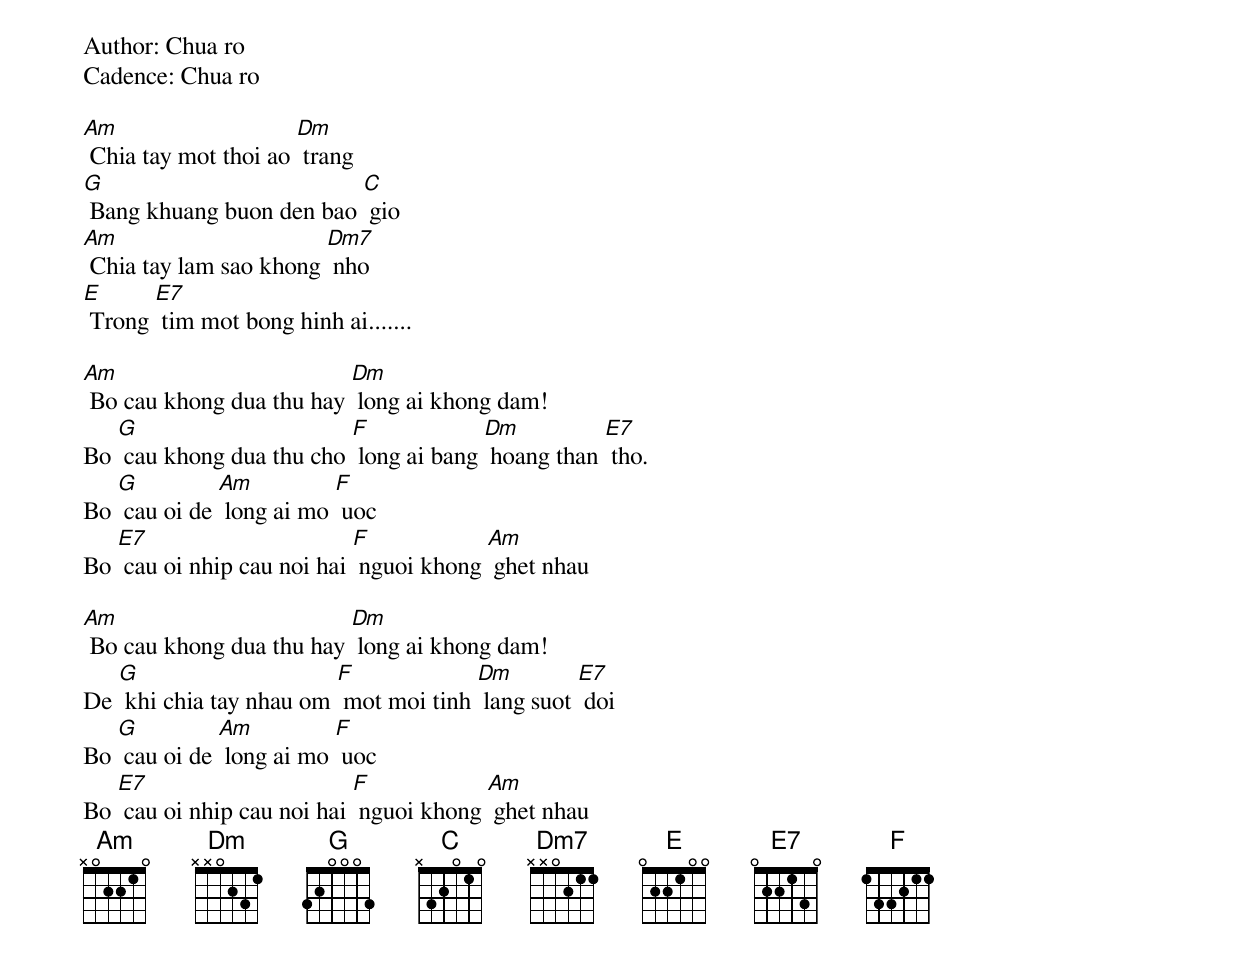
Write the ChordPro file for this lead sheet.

Author: Chua ro
Cadence: Chua ro

[Am] Chia tay mot thoi ao [Dm] trang
[G] Bang khuang buon den bao [C] gio
[Am] Chia tay lam sao khong [Dm7] nho
[E] Trong [E7] tim mot bong hinh ai.......

[Am] Bo cau khong dua thu hay [Dm] long ai khong dam!
Bo [G] cau khong dua thu cho [F] long ai bang [Dm] hoang than [E7] tho.
Bo [G] cau oi de [Am] long ai mo [F] uoc
Bo [E7] cau oi nhip cau noi hai [F] nguoi khong [Am] ghet nhau

[Am] Bo cau khong dua thu hay [Dm] long ai khong dam!
De [G] khi chia tay nhau om [F] mot moi tinh [Dm] lang suot [E7] doi
Bo [G] cau oi de [Am] long ai mo [F] uoc
Bo [E7] cau oi nhip cau noi hai [F] nguoi khong [Am] ghet nhau
